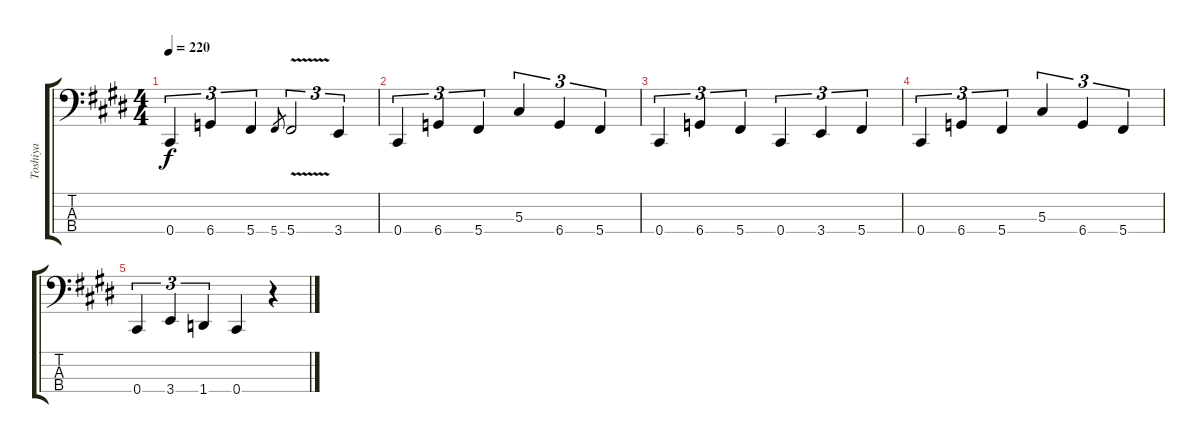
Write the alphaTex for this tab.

\track ("Toshiya" "Toshiya") {instrument electricbasspick}
\staff {score tabs}
\tuning (Gb2 Db2 Ab1 Db1) {hide}
\ts (4 4)
\tempo 220
\clef f4
\ks c#minor
0.4.4{tu (3 2) dy f} 6.4.4{tu (3 2)} 5.4.4{tu (3 2)} 5.4.8{gr} 5.4{v}.2{tu (3 2)} 3.4.4{tu (3 2)} |
0.4.4{tu (3 2)} 6.4.4{tu (3 2)} 5.4.4{tu (3 2)} 5.3.4{tu (3 2)} 6.4.4{tu (3 2)} 5.4.4{tu (3 2)} |
0.4.4{tu (3 2)} 6.4.4{tu (3 2)} 5.4.4{tu (3 2)} 0.4.4{tu (3 2)} 3.4.4{tu (3 2)} 5.4.4{tu (3 2)} |
0.4.4{tu (3 2)} 6.4.4{tu (3 2)} 5.4.4{tu (3 2)} 5.3.4{tu (3 2)} 6.4.4{tu (3 2)} 5.4.4{tu (3 2)} |
0.4.4{tu (3 2)} 3.4.4{tu (3 2)} 1.4.4{tu (3 2)} 0.4.4 r.4
